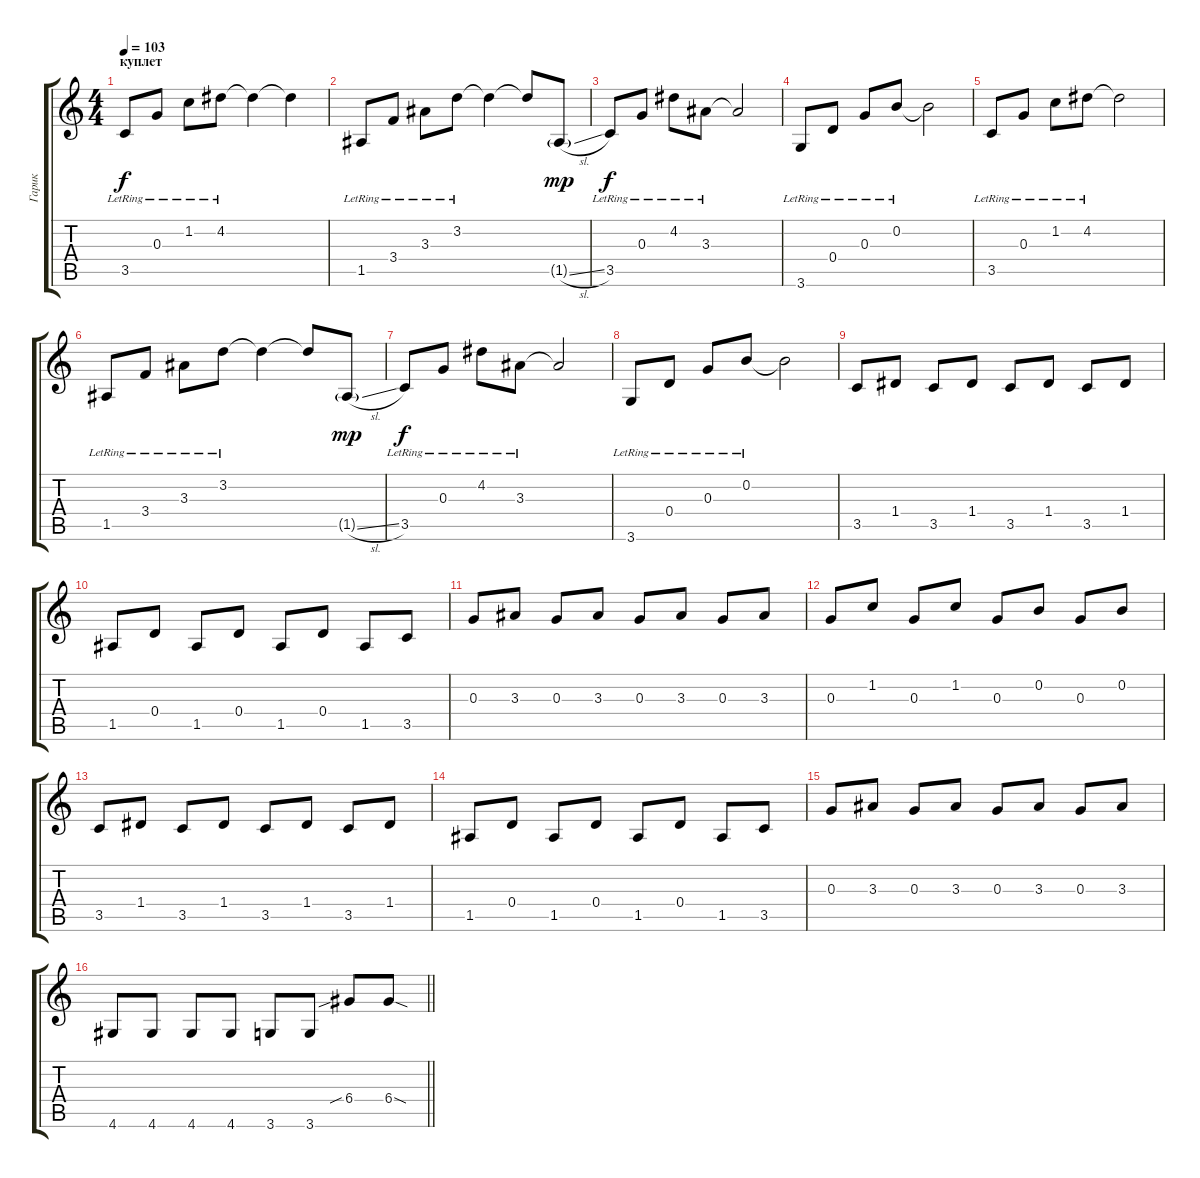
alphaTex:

\track ("Гарик" "Гарик") {instrument distortionguitar}
\staff {score tabs}
\tuning (E4 B3 G3 D3 A2 E2) {hide}
\ts (4 4)
\section ("" "куплет")
\tempo 103
\clef g2
\ks c
3.5{lr}.8{dy f instrument electricguitarclean} 0.3{lr}.8 1.2{lr}.8 4.2{lr}.8 4.2{t}.4 4.2{t}.4 |
1.5{lr}.8 3.4{lr}.8 3.3{lr}.8 3.2{lr}.8 3.2{t}.4 3.2{t}.8 1.5{sl g}.8{dy mp} |
3.5{lr}.8{dy f} 0.3{lr}.8 4.2{lr}.8 3.3{lr}.8 3.3{t}.2 |
3.6{lr}.8 0.4{lr}.8 0.3{lr}.8 0.2{lr}.8 0.2{t}.2 |
3.5{lr}.8 0.3{lr}.8 1.2{lr}.8 4.2{lr}.8 4.2{t}.2 |
1.5{lr}.8 3.4{lr}.8 3.3{lr}.8 3.2{lr}.8 3.2{t}.4 3.2{t}.8 1.5{sl g}.8{dy mp} |
3.5{lr}.8{dy f} 0.3{lr}.8 4.2{lr}.8 3.3{lr}.8 3.3{t}.2 |
3.6{lr}.8 0.4{lr}.8 0.3{lr}.8 0.2{lr}.8 0.2{t}.2 |
3.5.8{instrument distortionguitar} 1.4.8 3.5.8 1.4.8 3.5.8 1.4.8 3.5.8 1.4.8 |
1.5.8 0.4.8 1.5.8 0.4.8 1.5.8 0.4.8 1.5.8 3.5.8 |
0.3.8 3.3.8 0.3.8 3.3.8 0.3.8 3.3.8 0.3.8 3.3.8 |
0.3.8 1.2.8 0.3.8 1.2.8 0.3.8 0.2.8 0.3.8 0.2.8 |
3.5.8 1.4.8 3.5.8 1.4.8 3.5.8 1.4.8 3.5.8 1.4.8 |
1.5.8 0.4.8 1.5.8 0.4.8 1.5.8 0.4.8 1.5.8 3.5.8 |
0.3.8 3.3.8 0.3.8 3.3.8 0.3.8 3.3.8 0.3.8 3.3.8 |
\barLineRight lightlight
4.6.8 4.6.8 4.6.8 4.6.8 3.6.8 3.6.8 6.4{sib}.8 6.4{sod}.8
